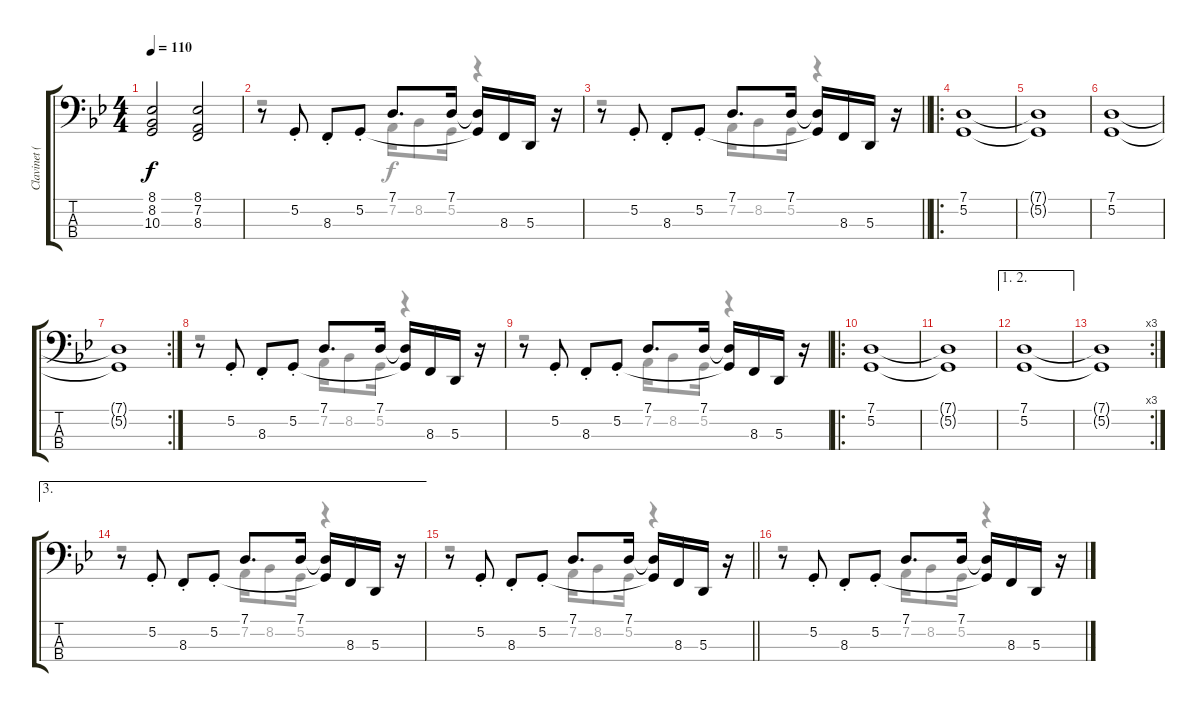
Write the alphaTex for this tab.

\track ("Clavinet (high) arranged for bass" "Clavinet (") {instrument clavinet}
\staff {score tabs}
\tuning (G2 D2 A1 E1) {hide}
\voice
\ts (4 4)
\tempo 110
\clef f4
\ks bb
(8.1 8.2 10.3).2{dy f} (8.1 7.2 8.3).2 |
r.8 5.2{st}.8 8.3{st}.8 5.2{st}.8 7.1.8{d} 7.1.16 (7.1{t} 5.2{t}).16 8.3.16 5.3.16 r.16 |
\barLineRight lightlight
r.8 5.2{st}.8 8.3{st}.8 5.2{st}.8 7.1.8{d} 7.1.16 (7.1{t} 5.2{t}).16 8.3.16 5.3.16 r.16 |
\ro
(7.1 5.2).1 |
(7.1{t} 5.2{t}).1 |
(7.1 5.2).1 |
\rc 2
(7.1{t} 5.2{t}).1 |
r.8 5.2{st}.8 8.3{st}.8 5.2{st}.8 7.1.8{d} 7.1.16 (7.1{t} 5.2{t}).16 8.3.16 5.3.16 r.16 |
r.8 5.2{st}.8 8.3{st}.8 5.2{st}.8 7.1.8{d} 7.1.16 (7.1{t} 5.2{t}).16 8.3.16 5.3.16 r.16 |
\ro
(7.1 5.2).1 |
(7.1{t} 5.2{t}).1 |
\ae (1 2)
(7.1 5.2).1 |
\rc 3
(7.1{t} 5.2{t}).1 |
\ae 3
r.8 5.2{st}.8 8.3{st}.8 5.2{st}.8 7.1.8{d} 7.1.16 (7.1{t} 5.2{t}).16 8.3.16 5.3.16 r.16 |
\barLineRight lightlight
r.8 5.2{st}.8 8.3{st}.8 5.2{st}.8 7.1.8{d} 7.1.16 (7.1{t} 5.2{t}).16 8.3.16 5.3.16 r.16 |
r.8 5.2{st}.8 8.3{st}.8 5.2{st}.8 7.1.8{d} 7.1.16 (7.1{t} 5.2{t}).16 8.3.16 5.3.16 r.16
\voice
\clef f4
\ottava regular
\simile none
\ks bb
|
r.2 7.2.16 8.2.8 5.2.16 r.4 |
\barLineRight lightlight
r.2 7.2.16 8.2.8 5.2.16 r.4 |
|
|
|
|
r.2 7.2.16 8.2.8 5.2.16 r.4 |
r.2 7.2.16 8.2.8 5.2.16 r.4 |
|
|
|
|
r.2 7.2.16 8.2.8 5.2.16 r.4 |
\barLineRight lightlight
r.2 7.2.16 8.2.8 5.2.16 r.4 |
r.2 7.2.16 8.2.8 5.2.16 r.4
